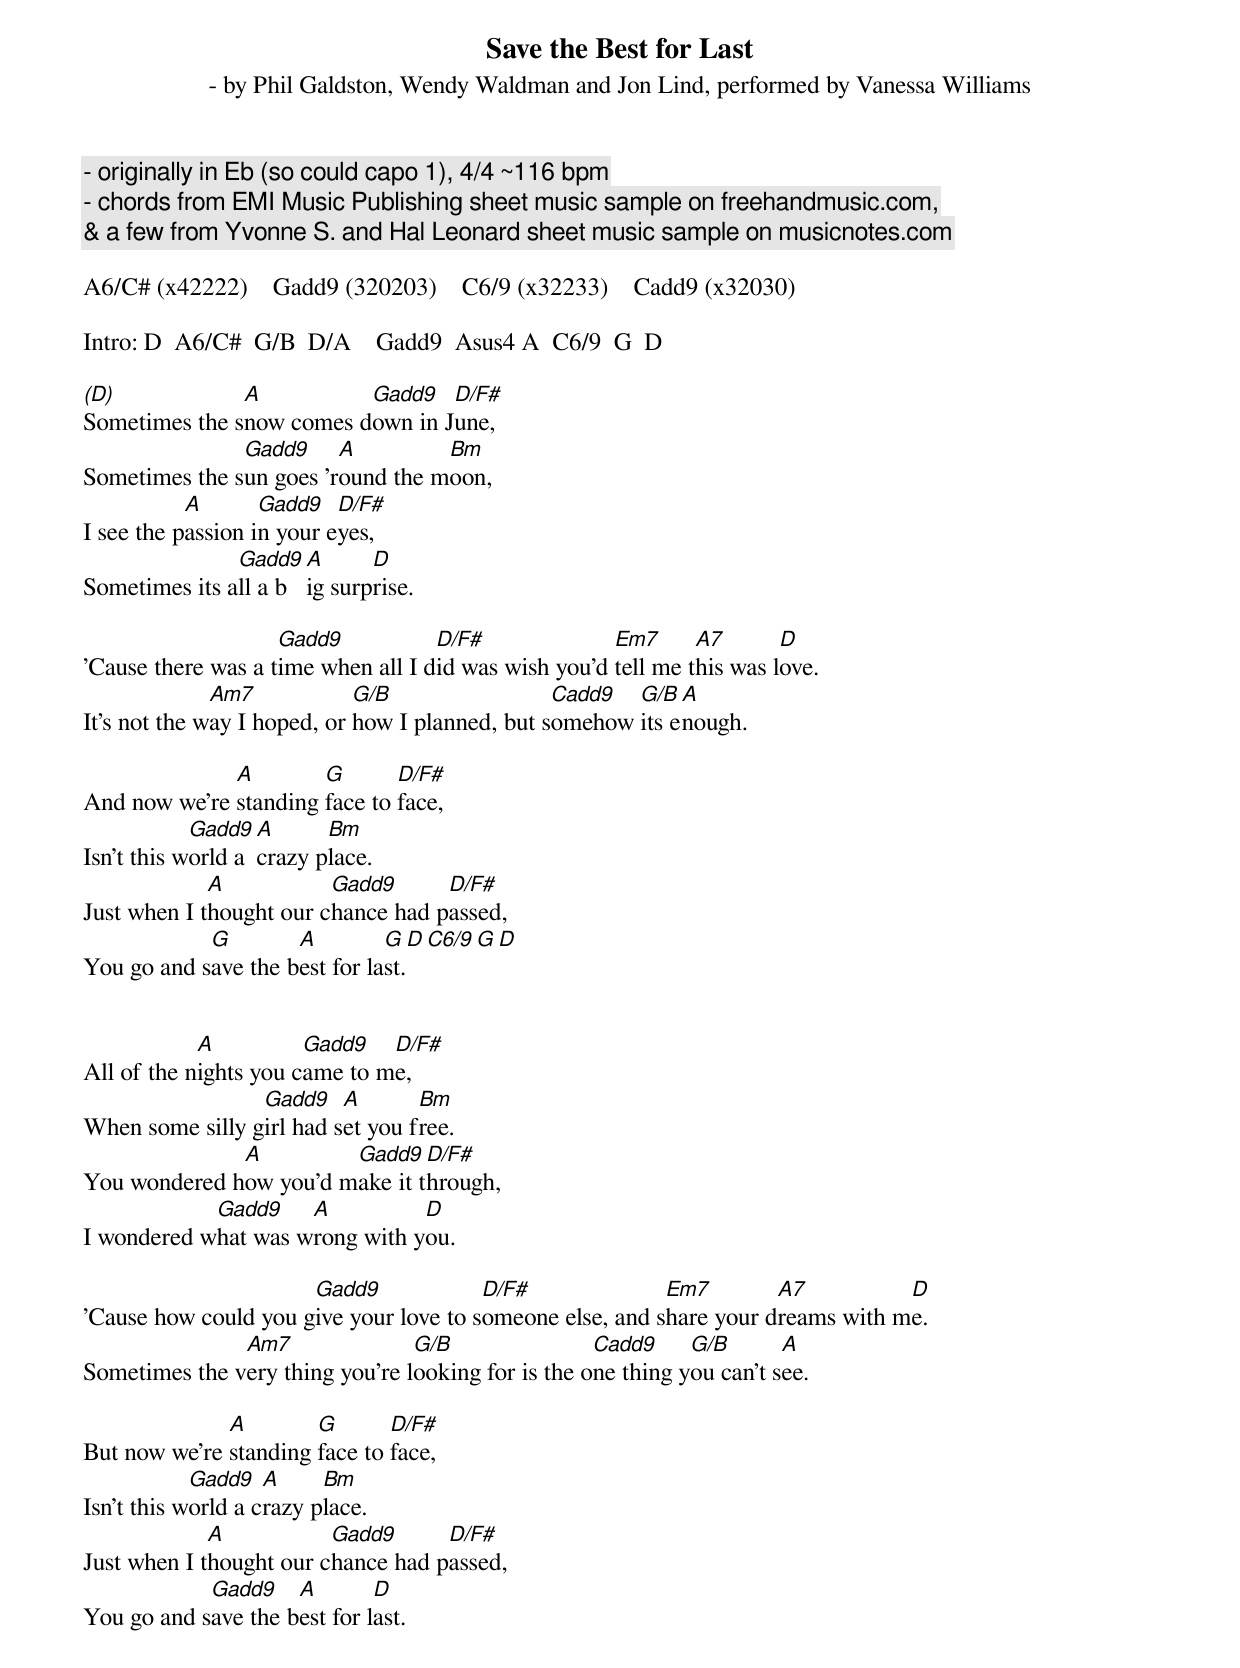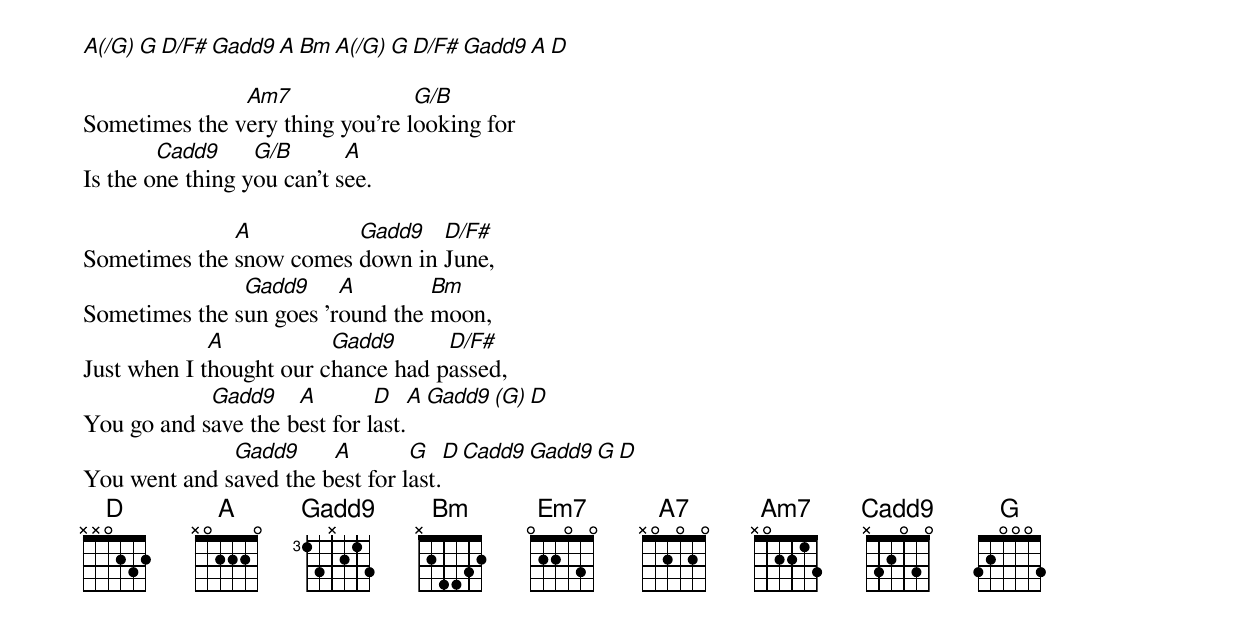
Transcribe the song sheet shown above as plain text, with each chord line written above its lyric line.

Save the Best for Last
 - by Phil Galdston, Wendy Waldman and Jon Lind, performed by Vanessa Williams
 - originally in Eb (so could capo 1), 4/4 ~116 bpm
 - chords from EMI Music Publishing sheet music sample on freehandmusic.com,
   & a few from Yvonne S. and Hal Leonard sheet music sample on musicnotes.com

A6/C# (x42222)    Gadd9 (320203)    C6/9 (x32233)    Cadd9 (x32030)

Intro: D  A6/C#  G/B  D/A    Gadd9  Asus4 A  C6/9  G  D

(D)            A          Gadd9   D/F#
Sometimes the snow comes down in June,
               Gadd9     A         Bm
Sometimes the sun goes 'round the moon,
           A       Gadd9   D/F#
I see the passion in your eyes,
               Gadd9 A      D
Sometimes its all a big surprise.

                    Gadd9           D/F#              Em7      A7       D
'Cause there was a time when all I did was wish you'd tell me this was love.
              Am7            G/B                 Cadd9  G/B  A
It's not the way I hoped, or how I planned, but somehow its enough.

              A        G       D/F#
And now we're standing face to face,
            Gadd9  A      Bm
Isn't this world a crazy place.
             A           Gadd9      D/F#
Just when I thought our chance had passed,
            G        A         G  D  C6/9 G D
You go and save the best for last.


            A          Gadd9   D/F#
All of the nights you came to me,
                 Gadd9    A       Bm
When some silly girl had set you free.
              A         Gadd9   D/F#
You wondered how you'd make it through,
            Gadd9    A          D
I wondered what was wrong with you.

                      Gadd9             D/F#              Em7        A7          D
'Cause how could you give your love to someone else, and share your dreams with me.
               Am7               G/B                Cadd9     G/B       A
Sometimes the very thing you're looking for is the one thing you can't see.

              A        G       D/F#
But now we're standing face to face,
            Gadd9   A     Bm
Isn't this world a crazy place.
             A           Gadd9      D/F#
Just when I thought our chance had passed,
            Gadd9    A        D
You go and save the best for last.


A(/G)  G  D/F#      Gadd9  A  Bm      A(/G)  G  D/F#      Gadd9  A  D

               Am7               G/B
Sometimes the very thing you're looking for
        Cadd9     G/B       A
Is the one thing you can't see.

              A          Gadd9   D/F#
Sometimes the snow comes down in June,
               Gadd9     A        Bm
Sometimes the sun goes 'round the moon,
             A           Gadd9      D/F#
Just when I thought our chance had passed,
            Gadd9    A        D    A  Gadd9  (G)  D
You go and save the best for last.
              Gadd9     A        G        D     Cadd9  Gadd9  G  D
You went and saved the best for last.
